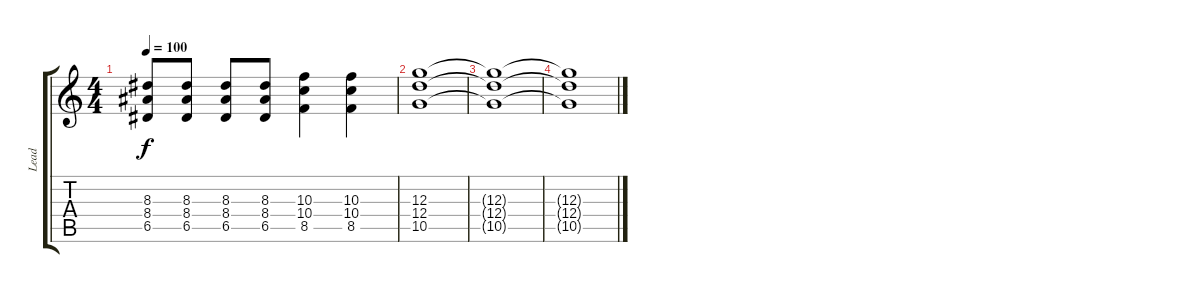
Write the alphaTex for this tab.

\track ("Lead" "Lead") {instrument overdrivenguitar}
\staff {score tabs}
\tuning (E4 B3 G3 D3 A2 E2) {hide}
\ts (4 4)
\tempo 100
\clef g2
\ks c
(8.3 8.4 6.5).8{dy f} (8.3 8.4 6.5).8 (8.3 8.4 6.5).8 (8.3 8.4 6.5).8 (10.3 10.4 8.5).4 (10.3 10.4 8.5).4 |
(12.3 12.4 10.5).1{volume 0} |
(12.3{t} 12.4{t} 10.5{t}).1 |
(12.3{t} 12.4{t} 10.5{t}).1
